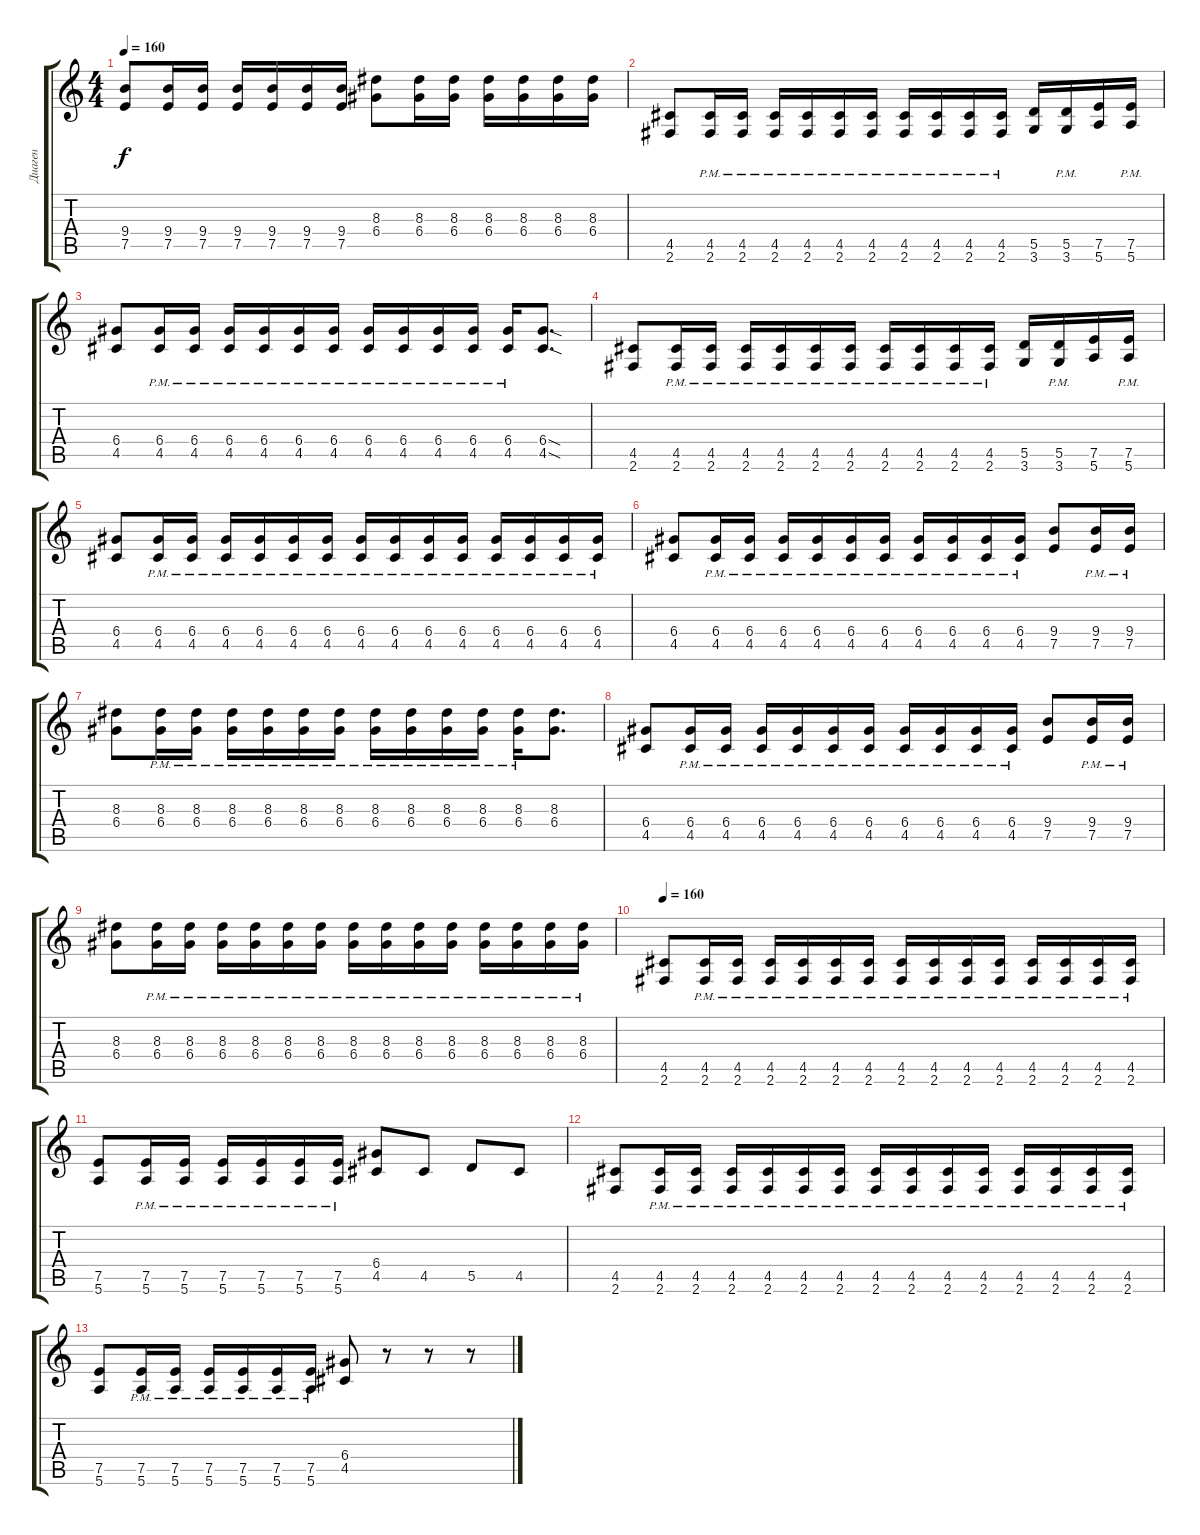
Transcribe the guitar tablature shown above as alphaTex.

\track ("Диаген" "Диаген") {instrument overdrivenguitar}
\staff {score tabs}
\tuning (E4 B3 G3 D3 A2 E2) {hide}
\ts (4 4)
\tempo 160
\clef g2
\ks c
(9.4 7.5).8{dy f} (9.4 7.5).16 (9.4 7.5).16 (9.4 7.5).16 (9.4 7.5).16 (9.4 7.5).16 (9.4 7.5).16 (8.3 6.4).8 (8.3 6.4).16 (8.3 6.4).16 (8.3 6.4).16 (8.3 6.4).16 (8.3 6.4).16 (8.3 6.4).16 |
(4.5 2.6).8 (4.5{pm} 2.6{pm}).16 (4.5{pm} 2.6{pm}).16 (4.5{pm} 2.6{pm}).16 (4.5{pm} 2.6{pm}).16 (4.5{pm} 2.6{pm}).16 (4.5{pm} 2.6{pm}).16 (4.5{pm} 2.6{pm}).16 (4.5{pm} 2.6{pm}).16 (4.5{pm} 2.6{pm}).16 (4.5{pm} 2.6{pm}).16 (5.5 3.6).16 (5.5{pm} 3.6{pm}).16 (7.5 5.6).16 (7.5{pm} 5.6{pm}).16 |
(6.4 4.5).8 (6.4{pm} 4.5{pm}).16 (6.4{pm} 4.5{pm}).16 (6.4{pm} 4.5{pm}).16 (6.4{pm} 4.5{pm}).16 (6.4{pm} 4.5{pm}).16 (6.4{pm} 4.5{pm}).16 (6.4{pm} 4.5{pm}).16 (6.4{pm} 4.5{pm}).16 (6.4{pm} 4.5{pm}).16 (6.4{pm} 4.5{pm}).16 (6.4{pm} 4.5{pm}).16 (6.4{sod} 4.5{sod}).8{d} |
(4.5 2.6).8 (4.5{pm} 2.6{pm}).16 (4.5{pm} 2.6{pm}).16 (4.5{pm} 2.6{pm}).16 (4.5{pm} 2.6{pm}).16 (4.5{pm} 2.6{pm}).16 (4.5{pm} 2.6{pm}).16 (4.5{pm} 2.6{pm}).16 (4.5{pm} 2.6{pm}).16 (4.5{pm} 2.6{pm}).16 (4.5{pm} 2.6{pm}).16 (5.5 3.6).16 (5.5{pm} 3.6{pm}).16 (7.5 5.6).16 (7.5{pm} 5.6{pm}).16 |
(6.4 4.5).8 (6.4{pm} 4.5{pm}).16 (6.4{pm} 4.5{pm}).16 (6.4{pm} 4.5{pm}).16 (6.4{pm} 4.5{pm}).16 (6.4{pm} 4.5{pm}).16 (6.4{pm} 4.5{pm}).16 (6.4{pm} 4.5{pm}).16 (6.4{pm} 4.5{pm}).16 (6.4{pm} 4.5{pm}).16 (6.4{pm} 4.5{pm}).16 (6.4{pm} 4.5{pm}).16 (6.4{pm} 4.5{pm}).16 (6.4{pm} 4.5{pm}).16 (6.4{pm} 4.5{pm}).16 |
(6.4 4.5).8 (6.4{pm} 4.5{pm}).16 (6.4{pm} 4.5{pm}).16 (6.4{pm} 4.5{pm}).16 (6.4{pm} 4.5{pm}).16 (6.4{pm} 4.5{pm}).16 (6.4{pm} 4.5{pm}).16 (6.4{pm} 4.5{pm}).16 (6.4{pm} 4.5{pm}).16 (6.4{pm} 4.5{pm}).16 (6.4{pm} 4.5{pm}).16 (9.4 7.5).8 (9.4{pm} 7.5{pm}).16 (9.4{pm} 7.5{pm}).16 |
(8.3 6.4).8 (8.3{pm} 6.4{pm}).16 (8.3{pm} 6.4{pm}).16 (8.3{pm} 6.4{pm}).16 (8.3{pm} 6.4{pm}).16 (8.3{pm} 6.4{pm}).16 (8.3{pm} 6.4{pm}).16 (8.3{pm} 6.4{pm}).16 (8.3{pm} 6.4{pm}).16 (8.3{pm} 6.4{pm}).16 (8.3{pm} 6.4{pm}).16 (8.3{pm} 6.4{pm}).16 (8.3 6.4).8{d} |
(6.4 4.5).8 (6.4{pm} 4.5{pm}).16 (6.4{pm} 4.5{pm}).16 (6.4{pm} 4.5{pm}).16 (6.4{pm} 4.5{pm}).16 (6.4{pm} 4.5{pm}).16 (6.4{pm} 4.5{pm}).16 (6.4{pm} 4.5{pm}).16 (6.4{pm} 4.5{pm}).16 (6.4{pm} 4.5{pm}).16 (6.4{pm} 4.5{pm}).16 (9.4 7.5).8 (9.4{pm} 7.5{pm}).16 (9.4{pm} 7.5{pm}).16 |
(8.3 6.4).8 (8.3{pm} 6.4{pm}).16 (8.3{pm} 6.4{pm}).16 (8.3{pm} 6.4{pm}).16 (8.3{pm} 6.4{pm}).16 (8.3{pm} 6.4{pm}).16 (8.3{pm} 6.4{pm}).16 (8.3{pm} 6.4{pm}).16 (8.3{pm} 6.4{pm}).16 (8.3{pm} 6.4{pm}).16 (8.3{pm} 6.4{pm}).16 (8.3{pm} 6.4{pm}).16 (8.3{pm} 6.4{pm}).16 (8.3{pm} 6.4{pm}).16 (8.3{pm} 6.4{pm}).16 |
\tempo 160
(4.5 2.6).8 (4.5{pm} 2.6{pm}).16 (4.5{pm} 2.6{pm}).16 (4.5{pm} 2.6{pm}).16 (4.5{pm} 2.6{pm}).16 (4.5{pm} 2.6{pm}).16 (4.5{pm} 2.6{pm}).16 (4.5{pm} 2.6{pm}).16 (4.5{pm} 2.6{pm}).16 (4.5{pm} 2.6{pm}).16 (4.5{pm} 2.6{pm}).16 (4.5{pm} 2.6{pm}).16 (4.5{pm} 2.6{pm}).16 (4.5{pm} 2.6{pm}).16 (4.5{pm} 2.6{pm}).16 |
(7.5 5.6).8 (7.5{pm} 5.6{pm}).16 (7.5{pm} 5.6{pm}).16 (7.5{pm} 5.6{pm}).16 (7.5{pm} 5.6{pm}).16 (7.5{pm} 5.6{pm}).16 (7.5{pm} 5.6{pm}).16 (6.4 4.5).8 4.5.8 5.5.8 4.5.8 |
(4.5 2.6).8 (4.5{pm} 2.6{pm}).16 (4.5{pm} 2.6{pm}).16 (4.5{pm} 2.6{pm}).16 (4.5{pm} 2.6{pm}).16 (4.5{pm} 2.6{pm}).16 (4.5{pm} 2.6{pm}).16 (4.5{pm} 2.6{pm}).16 (4.5{pm} 2.6{pm}).16 (4.5{pm} 2.6{pm}).16 (4.5{pm} 2.6{pm}).16 (4.5{pm} 2.6{pm}).16 (4.5{pm} 2.6{pm}).16 (4.5{pm} 2.6{pm}).16 (4.5{pm} 2.6{pm}).16 |
(7.5 5.6).8 (7.5{pm} 5.6{pm}).16 (7.5{pm} 5.6{pm}).16 (7.5{pm} 5.6{pm}).16 (7.5{pm} 5.6{pm}).16 (7.5{pm} 5.6{pm}).16 (7.5{pm} 5.6{pm}).16 (6.4 4.5).8 r.8 r.8 r.8
